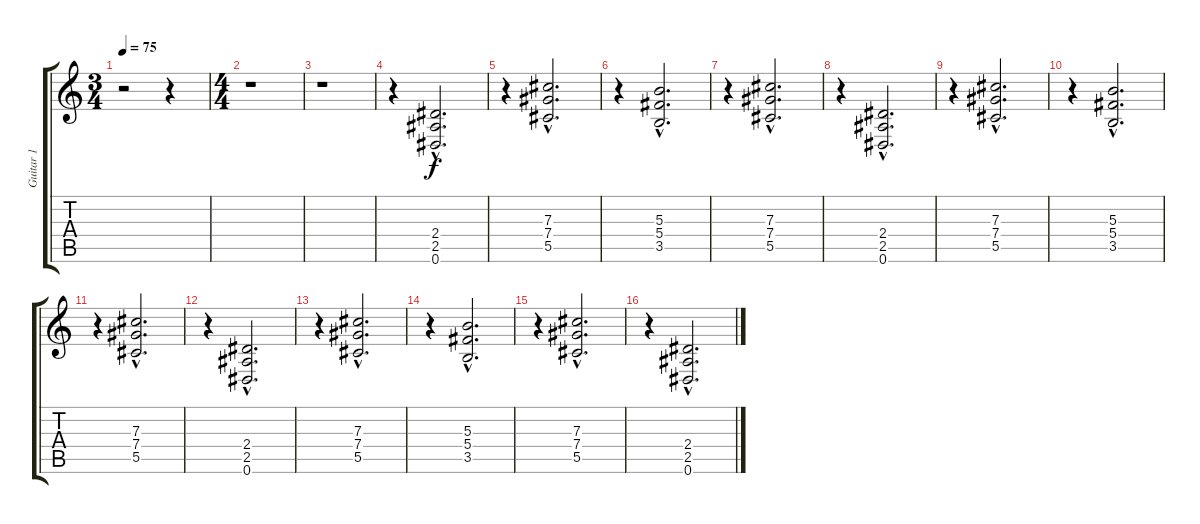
\track ("Guitar 1" "Guitar 1") {instrument distortionguitar}
\staff {score tabs}
\tuning (Eb4 Bb3 Gb3 Db3 Ab2 Eb2) {hide}
\ts (3 4)
\tempo 75
\clef g2
\ks c
r.2{dy f instrument distortionguitar} r.4 |
\ts (4 4)
r.1 |
r.1 |
r.4 (2.4{hac} 2.5{hac} 0.6{hac}).2{d} |
r.4 (7.3{hac} 7.4{hac} 5.5{hac}).2{d} |
r.4 (5.3{hac} 5.4{hac} 3.5{hac}).2{d} |
r.4 (7.3{hac} 7.4{hac} 5.5{hac}).2{d} |
r.4 (2.4{hac} 2.5{hac} 0.6{hac}).2{d} |
r.4 (7.3{hac} 7.4{hac} 5.5{hac}).2{d} |
r.4 (5.3{hac} 5.4{hac} 3.5{hac}).2{d} |
r.4 (7.3{hac} 7.4{hac} 5.5{hac}).2{d} |
r.4 (2.4{hac} 2.5{hac} 0.6{hac}).2{d} |
r.4 (7.3{hac} 7.4{hac} 5.5{hac}).2{d} |
r.4 (5.3{hac} 5.4{hac} 3.5{hac}).2{d} |
r.4 (7.3{hac} 7.4{hac} 5.5{hac}).2{d} |
r.4 (2.4{hac} 2.5{hac} 0.6{hac}).2{d}
